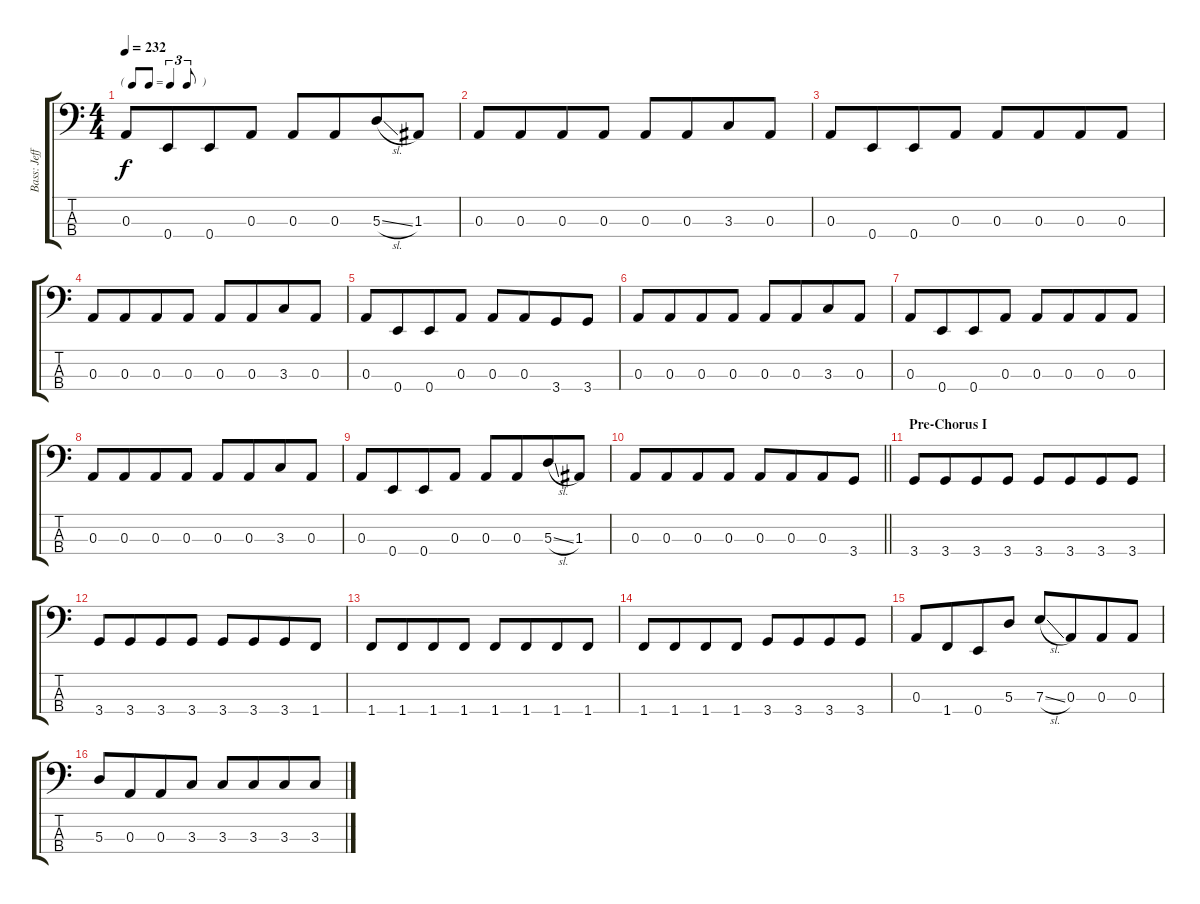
\track ("Bass: Jeff" "Bass: Jeff") {instrument electricbassfinger}
\staff {score tabs}
\tuning (G2 D2 A1 E1) {hide}
\ts (4 4)
\tf triplet8th
\tempo 232
\clef f4
\ks c
0.3.8{dy f} 0.4.8{beam merge} 0.4.8 0.3.8 0.3.8 0.3.8{beam merge} 5.3{sl}.8{beam merge} 1.3.8 |
0.3.8 0.3.8{beam merge} 0.3.8 0.3.8 0.3.8 0.3.8{beam merge} 3.3.8 0.3.8 |
0.3.8 0.4.8{beam merge} 0.4.8 0.3.8 0.3.8 0.3.8{beam merge} 0.3.8 0.3.8 |
0.3.8 0.3.8{beam merge} 0.3.8 0.3.8 0.3.8 0.3.8{beam merge} 3.3.8 0.3.8 |
0.3.8 0.4.8{beam merge} 0.4.8 0.3.8 0.3.8 0.3.8{beam merge} 3.4.8 3.4.8 |
0.3.8 0.3.8{beam merge} 0.3.8 0.3.8 0.3.8 0.3.8{beam merge} 3.3.8 0.3.8 |
0.3.8 0.4.8{beam merge} 0.4.8 0.3.8 0.3.8 0.3.8{beam merge} 0.3.8 0.3.8 |
0.3.8 0.3.8{beam merge} 0.3.8 0.3.8 0.3.8 0.3.8{beam merge} 3.3.8 0.3.8 |
0.3.8 0.4.8{beam merge} 0.4.8 0.3.8 0.3.8 0.3.8{beam merge} 5.3{sl}.8{beam merge} 1.3.8 |
\barLineRight lightlight
0.3.8 0.3.8{beam merge} 0.3.8 0.3.8 0.3.8 0.3.8{beam merge} 0.3.8 3.4.8 |
\section ("" "Pre-Chorus I")
3.4.8 3.4.8{beam merge} 3.4.8 3.4.8 3.4.8 3.4.8{beam merge} 3.4.8 3.4.8 |
3.4.8 3.4.8{beam merge} 3.4.8 3.4.8 3.4.8 3.4.8{beam merge} 3.4.8 1.4.8 |
1.4.8 1.4.8{beam merge} 1.4.8 1.4.8 1.4.8 1.4.8{beam merge} 1.4.8 1.4.8 |
1.4.8 1.4.8{beam merge} 1.4.8 1.4.8 3.4.8 3.4.8{beam merge} 3.4.8 3.4.8 |
0.3.8 1.4.8{beam merge} 0.4.8 5.3.8 7.3{sl}.8 0.3.8{beam merge} 0.3.8 0.3.8 |
5.3.8 0.3.8{beam merge} 0.3.8 3.3.8 3.3.8 3.3.8{beam merge} 3.3.8 3.3.8
